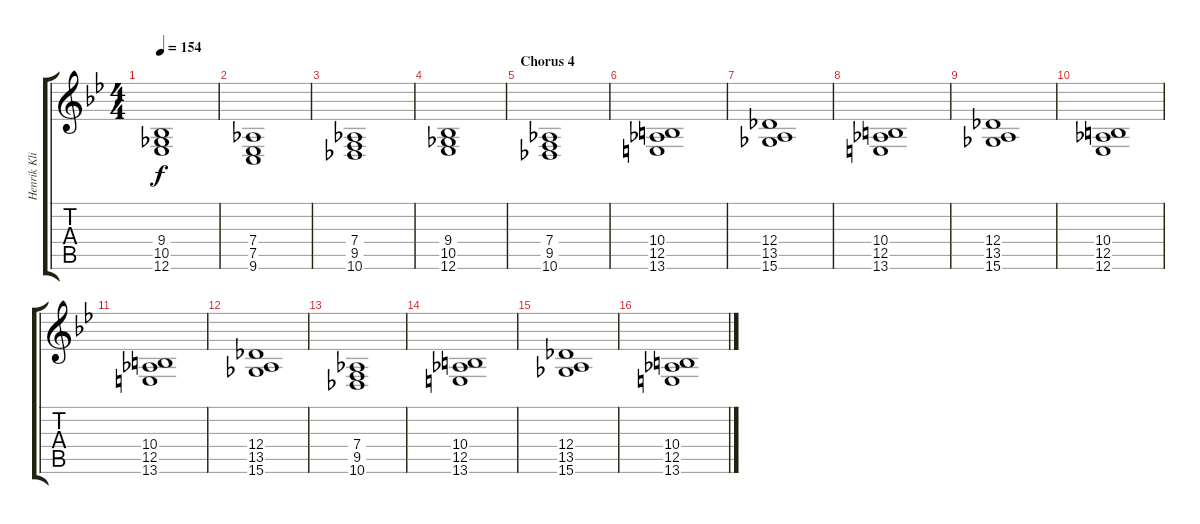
\track ("Henrik Klingenberg 3" "Henrik Kli") {instrument stringensemble1}
\staff {score tabs}
\tuning (Eb4 Bb3 Gb3 Db3 Ab2 Eb2) {hide}
\ts (4 4)
\tempo 154
\clef g2
\ks gminor
(9.4 10.5 12.6).1{dy f} |
(7.4 7.5 9.6).1 |
(7.4 9.5 10.6).1 |
(9.4 10.5 12.6).1 |
\section ("" "Chorus 4")
(7.4 9.5 10.6).1 |
(10.4 12.5 13.6).1 |
(12.4 13.5 15.6).1 |
(10.4 12.5 13.6).1 |
(12.4 13.5 15.6).1 |
(10.4 12.5 12.6).1 |
(10.4 12.5 13.6).1 |
(12.4 13.5 15.6).1 |
(7.4 9.5 10.6).1 |
(10.4 12.5 13.6).1 |
(12.4 13.5 15.6).1 |
(10.4 12.5 13.6).1
